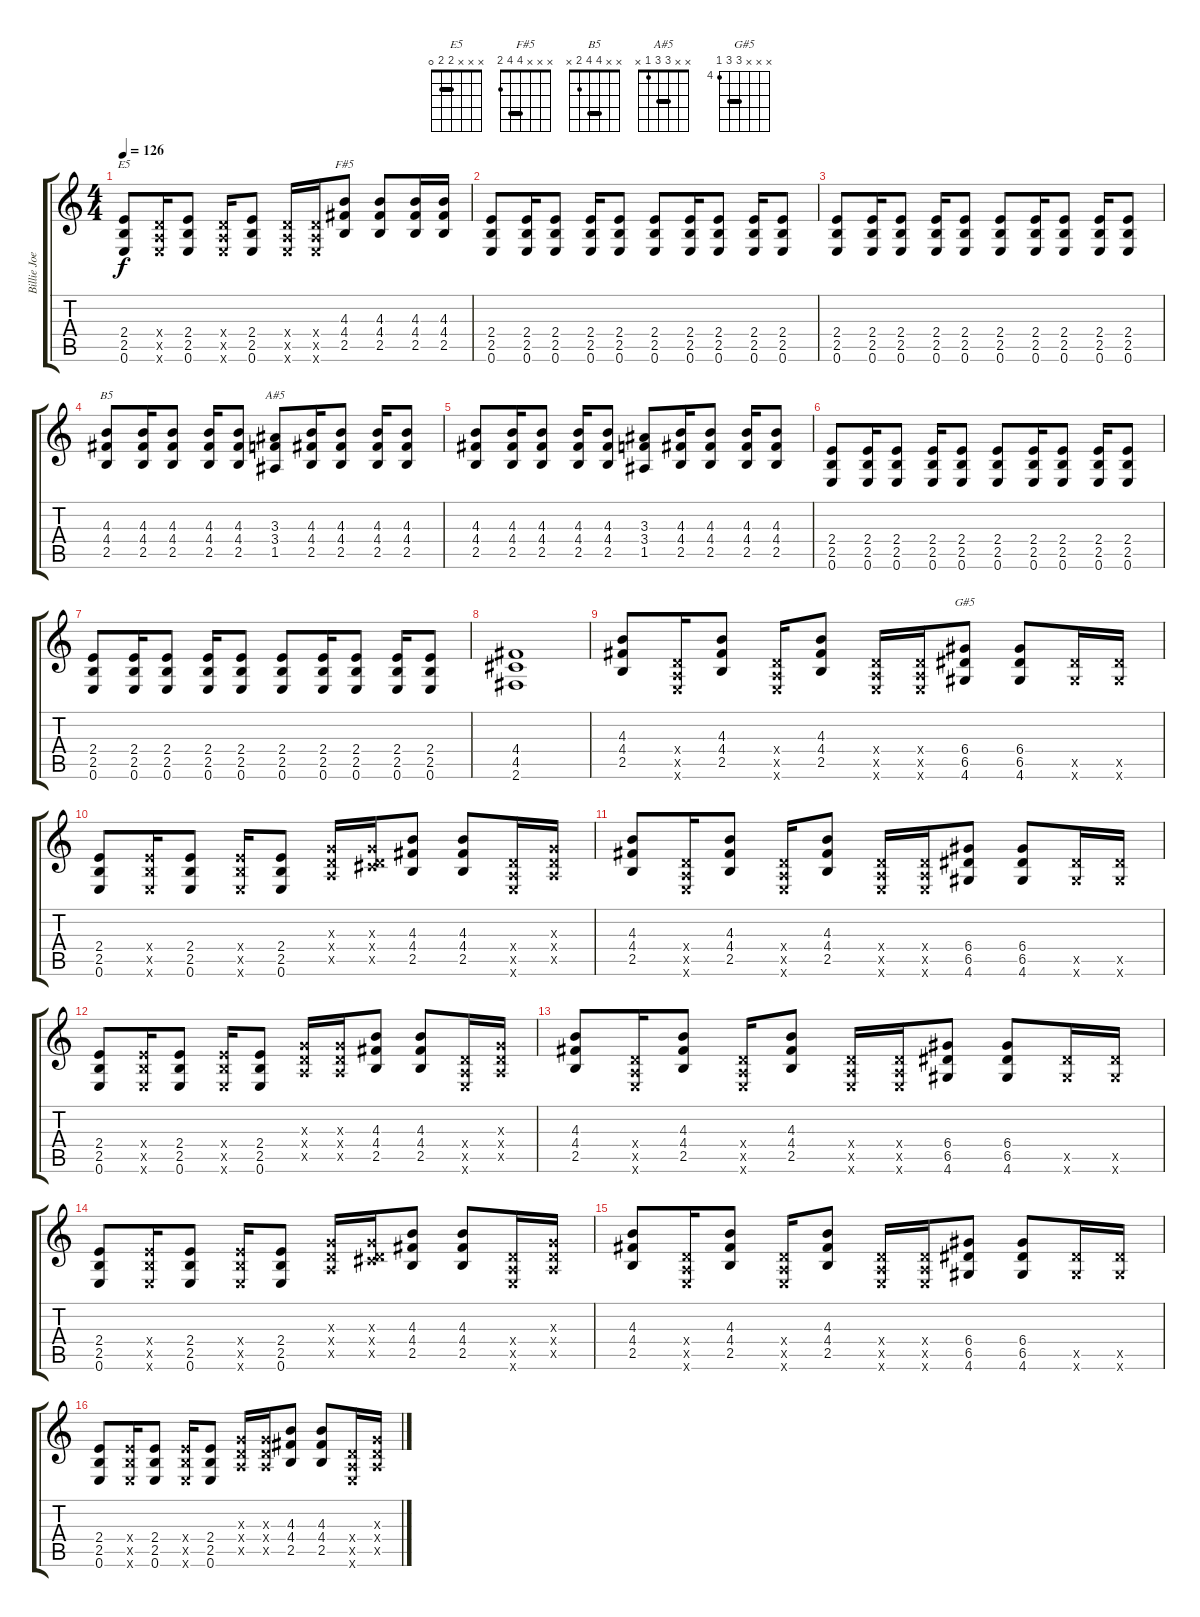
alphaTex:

\track ("Billie Joe" "Billie Joe") {instrument distortionguitar}
\staff {score tabs}
\tuning (E4 B3 G3 D3 A2 E2) {hide}
\chord ("E5" x x x 2 2 0) {barre 2}
\chord ("F#5" x x x 4 4 2) {barre 4}
\chord ("B5" x x 4 4 2 x) {barre 4}
\chord ("A#5" x x 3 3 1 x) {barre 3}
\chord ("G#5" x x x 6 6 4) {firstfret 4 barre 6}
\ts (4 4)
\tempo 126
\clef g2
\ks c
(2.4 2.5 0.6).8{ch "E5" dy f} (0.4{x} 0.5{x} 0.6{x}).16 (2.4 2.5 0.6).8 (0.4{x} 0.5{x} 0.6{x}).16 (2.4 2.5 0.6).8 (0.4{x} 0.5{x} 0.6{x}).16 (0.4{x} 0.5{x} 0.6{x}).16 (4.3 4.4 2.5).8{ch "F#5"} (4.3 4.4 2.5).8 (4.3 4.4 2.5).16 (4.3 4.4 2.5).16 |
(2.4 2.5 0.6).8 (2.4 2.5 0.6).16 (2.4 2.5 0.6).8 (2.4 2.5 0.6).16 (2.4 2.5 0.6).8 (2.4 2.5 0.6).8 (2.4 2.5 0.6).16 (2.4 2.5 0.6).8 (2.4 2.5 0.6).16 (2.4 2.5 0.6).8 |
(2.4 2.5 0.6).8 (2.4 2.5 0.6).16 (2.4 2.5 0.6).8 (2.4 2.5 0.6).16 (2.4 2.5 0.6).8 (2.4 2.5 0.6).8 (2.4 2.5 0.6).16 (2.4 2.5 0.6).8 (2.4 2.5 0.6).16 (2.4 2.5 0.6).8 |
(4.3 4.4 2.5).8{ch "B5"} (4.3 4.4 2.5).16 (4.3 4.4 2.5).8 (4.3 4.4 2.5).16 (4.3 4.4 2.5).8 (3.3 3.4 1.5).8{ch "A#5"} (4.3 4.4 2.5).16 (4.3 4.4 2.5).8 (4.3 4.4 2.5).16 (4.3 4.4 2.5).8 |
(4.3 4.4 2.5).8 (4.3 4.4 2.5).16 (4.3 4.4 2.5).8 (4.3 4.4 2.5).16 (4.3 4.4 2.5).8 (3.3 3.4 1.5).8 (4.3 4.4 2.5).16 (4.3 4.4 2.5).8 (4.3 4.4 2.5).16 (4.3 4.4 2.5).8 |
(2.4 2.5 0.6).8 (2.4 2.5 0.6).16 (2.4 2.5 0.6).8 (2.4 2.5 0.6).16 (2.4 2.5 0.6).8 (2.4 2.5 0.6).8 (2.4 2.5 0.6).16 (2.4 2.5 0.6).8 (2.4 2.5 0.6).16 (2.4 2.5 0.6).8 |
(2.4 2.5 0.6).8 (2.4 2.5 0.6).16 (2.4 2.5 0.6).8 (2.4 2.5 0.6).16 (2.4 2.5 0.6).8 (2.4 2.5 0.6).8 (2.4 2.5 0.6).16 (2.4 2.5 0.6).8 (2.4 2.5 0.6).16 (2.4 2.5 0.6).8 |
(4.4 4.5 2.6).1 |
(4.3 4.4 2.5).8 (0.4{x} 0.5{x} 0.6{x}).16 (4.3 4.4 2.5).8 (0.4{x} 0.5{x} 0.6{x}).16 (4.3 4.4 2.5).8 (0.4{x} 0.5{x} 0.6{x}).16 (0.4{x} 0.5{x} 0.6{x}).16 (6.4 6.5 4.6).8{ch "G#5"} (6.4 6.5 4.6).8 (6.5{x} 4.6{x}).16 (6.5{x} 4.6{x}).16 |
(2.4 2.5 0.6).8 (2.4{x} 2.5{x} 0.6{x}).16 (2.4 2.5 0.6).8 (2.4{x} 2.5{x} 0.6{x}).16 (2.4 2.5 0.6).8 (0.3{x} 0.4{x} 0.5{x}).16 (0.3{x} 0.4{x} 4.5{x}).16 (4.3 4.4 2.5).8 (4.3 4.4 2.5).8 (0.4{x} 0.5{x} 0.6{x}).16 (0.3{x} 0.4{x} 0.5{x}).16 |
(4.3 4.4 2.5).8 (0.4{x} 0.5{x} 0.6{x}).16 (4.3 4.4 2.5).8 (0.4{x} 0.5{x} 0.6{x}).16 (4.3 4.4 2.5).8 (0.4{x} 0.5{x} 0.6{x}).16 (0.4{x} 0.5{x} 0.6{x}).16 (6.4 6.5 4.6).8 (6.4 6.5 4.6).8 (6.5{x} 4.6{x}).16 (6.5{x} 4.6{x}).16 |
(2.4 2.5 0.6).8 (2.4{x} 2.5{x} 0.6{x}).16 (2.4 2.5 0.6).8 (2.4{x} 2.5{x} 0.6{x}).16 (2.4 2.5 0.6).8 (0.3{x} 0.4{x} 0.5{x}).16 (0.3{x} 0.4{x} 0.5{x}).16 (4.3 4.4 2.5).8 (4.3 4.4 2.5).8 (0.4{x} 0.5{x} 0.6{x}).16 (0.3{x} 0.4{x} 0.5{x}).16 |
(4.3 4.4 2.5).8 (0.4{x} 0.5{x} 0.6{x}).16 (4.3 4.4 2.5).8 (0.4{x} 0.5{x} 0.6{x}).16 (4.3 4.4 2.5).8 (0.4{x} 0.5{x} 0.6{x}).16 (0.4{x} 0.5{x} 0.6{x}).16 (6.4 6.5 4.6).8 (6.4 6.5 4.6).8 (6.5{x} 4.6{x}).16 (6.5{x} 4.6{x}).16 |
(2.4 2.5 0.6).8 (2.4{x} 2.5{x} 0.6{x}).16 (2.4 2.5 0.6).8 (2.4{x} 2.5{x} 0.6{x}).16 (2.4 2.5 0.6).8 (0.3{x} 0.4{x} 0.5{x}).16 (0.3{x} 0.4{x} 4.5{x}).16 (4.3 4.4 2.5).8 (4.3 4.4 2.5).8 (0.4{x} 0.5{x} 0.6{x}).16 (0.3{x} 0.4{x} 0.5{x}).16 |
(4.3 4.4 2.5).8 (0.4{x} 0.5{x} 0.6{x}).16 (4.3 4.4 2.5).8 (0.4{x} 0.5{x} 0.6{x}).16 (4.3 4.4 2.5).8 (0.4{x} 0.5{x} 0.6{x}).16 (0.4{x} 0.5{x} 0.6{x}).16 (6.4 6.5 4.6).8 (6.4 6.5 4.6).8 (6.5{x} 4.6{x}).16 (6.5{x} 4.6{x}).16 |
(2.4 2.5 0.6).8 (2.4{x} 2.5{x} 0.6{x}).16 (2.4 2.5 0.6).8 (2.4{x} 2.5{x} 0.6{x}).16 (2.4 2.5 0.6).8 (0.3{x} 0.4{x} 0.5{x}).16 (0.3{x} 0.4{x} 0.5{x}).16 (4.3 4.4 2.5).8 (4.3 4.4 2.5).8 (0.4{x} 0.5{x} 0.6{x}).16 (0.3{x} 0.4{x} 0.5{x}).16
